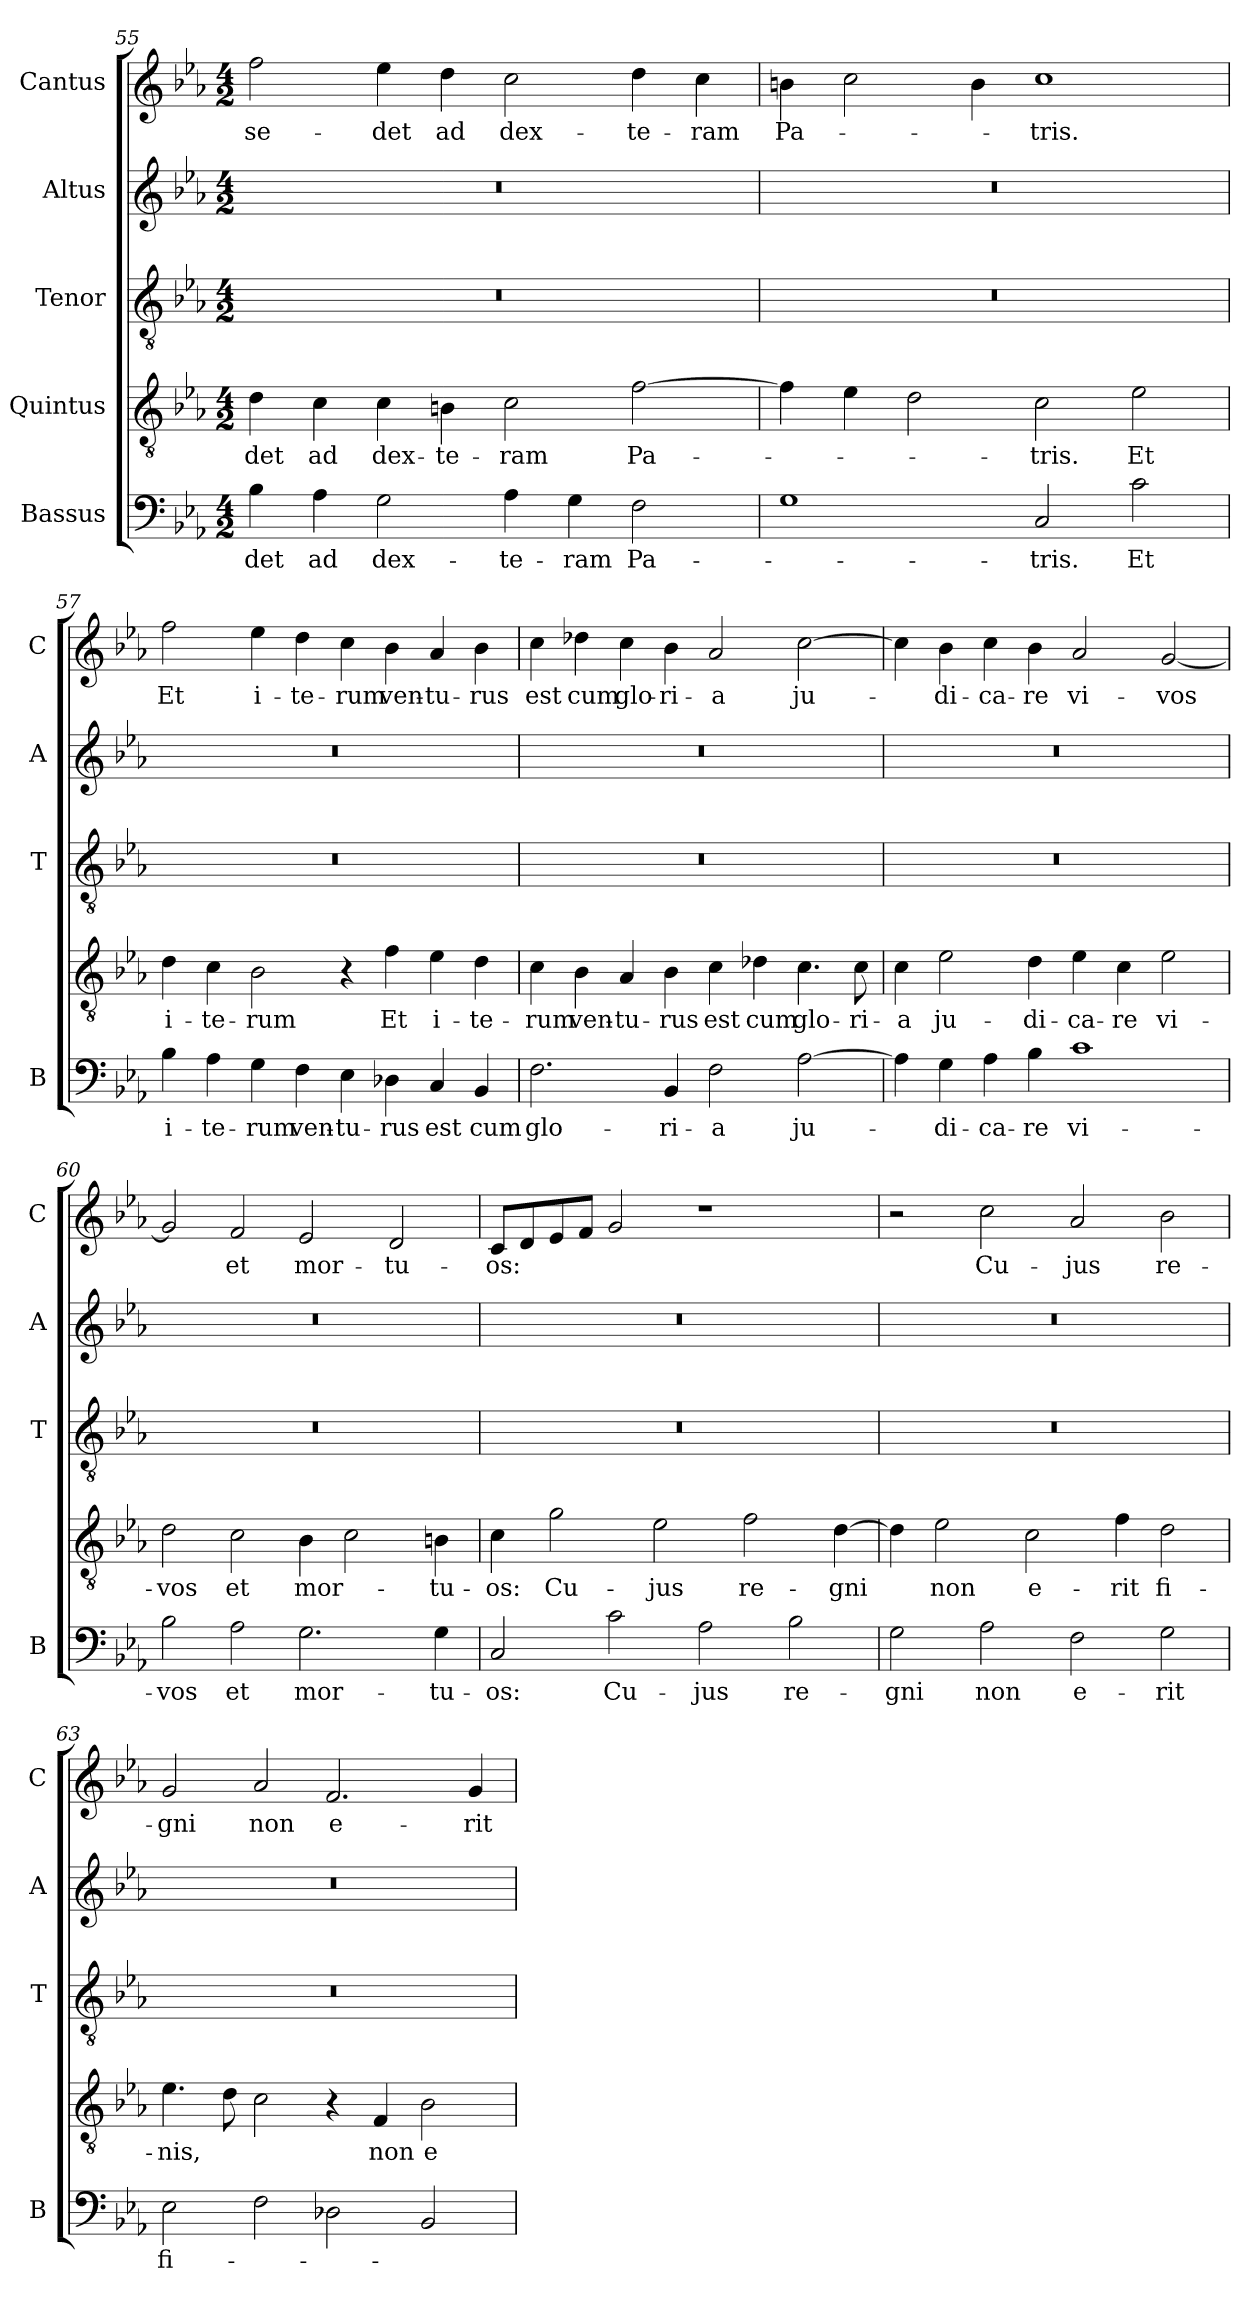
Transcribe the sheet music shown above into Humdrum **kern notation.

**kern	**text	**kern	**text	**kern	**kern	**kern	**text
*part5	*part5	*part4	*part4	*part3	*part2	*part1	*part1
*staff5	*staff5	*staff4	*staff4	*staff3	*staff2	*staff1	*staff1
*I"Bassus	*	*I"Quintus	*	*I"Tenor	*I"Altus	*I"Cantus	*
*I'B	*	*	*	*I'T	*I'A	*I'C	*
*clefF4	*	*clefGv2	*	*clefGv2	*clefG2	*clefG2	*
*k[b-e-a-]	*	*k[b-e-a-]	*	*k[b-e-a-]	*k[b-e-a-]	*k[b-e-a-]	*
*E-:	*	*E-:	*	*E-:	*E-:	*E-:	*
*M4/2	*	*M4/2	*	*M4/2	*M4/2	*M4/2	*
=55	=55	=55	=55	=55	=55	=55	=55
!	!LO:LY:b	!	!LO:LY:b	!	!	!	!LO:LY:b
4B-\	-det	4d\	-det	0r	0r	2ff\	se-
!	!LO:LY:b	!	!LO:LY:b	!	!	!	!
4A-\	ad	4c\	ad	.	.	.	.
!	!LO:LY:b	!	!LO:LY:b	!	!	!	!LO:LY:b
2G\	dex-	4c\	dex-	.	.	4ee-\	-det
!	!	!	!LO:LY:b	!	!	!	!LO:LY:b
.	.	4Bn\	-te-	.	.	4dd\	ad
!	!LO:LY:b	!	!LO:LY:b	!	!	!	!LO:LY:b
4A-\	-te-	2c\	-ram	.	.	2cc\	dex-
!	!LO:LY:b	!	!	!	!	!	!
4G\	-ram	.	.	.	.	.	.
!	!LO:LY:b	!	!LO:LY:b	!	!	!	!LO:LY:b
2F\	Pa-	[2f\	Pa-	.	.	4dd\	-te-
!	!	!	!	!	!	!	!LO:LY:b
.	.	.	.	.	.	4cc\	-ram
=56	=56	=56	=56	=56	=56	=56	=56
!	!	!	!	!	!	!	!LO:LY:b
1G	.	4f\]	.	0r	0r	4bn\	Pa-
.	.	4e-\	.	.	.	2cc\	.
.	.	2d\	.	.	.	.	.
.	.	.	.	.	.	4b\	.
!	!LO:LY:b	!	!LO:LY:b	!	!	!	!LO:LY:b
2C/	-tris.	2c\	-tris.	.	.	1cc	-tris.
!	!LO:LY:b	!	!LO:LY:b	!	!	!	!
2c\	Et	2e-\	Et	.	.	.	.
!!LO:PB:g=z
=57	=57	=57	=57	=57	=57	=57	=57
!	!LO:LY:b	!	!LO:LY:b	!	!	!	!LO:LY:b
4B-\	i-	4d\	i-	0r	0r	2ff\	Et
!	!LO:LY:b	!	!LO:LY:b	!	!	!	!
4A-\	-te-	4c\	-te-	.	.	.	.
!	!LO:LY:b	!	!LO:LY:b	!	!	!	!LO:LY:b
4G\	-rum	2B-\	-rum	.	.	4ee-\	i-
!	!LO:LY:b	!	!	!	!	!	!LO:LY:b
4F\	ven-	.	.	.	.	4dd\	-te-
!	!LO:LY:b	!	!	!	!	!	!LO:LY:b
4E-\	-tu-	4r	.	.	.	4cc\	-rum
!	!LO:LY:b	!	!LO:LY:b	!	!	!	!LO:LY:b
4D-X\	-rus	4f\	Et	.	.	4b-\	ven-
!	!LO:LY:b	!	!LO:LY:b	!	!	!	!LO:LY:b
4C/	est	4e-\	i-	.	.	4a-/	-tu-
!	!LO:LY:b	!	!LO:LY:b	!	!	!	!LO:LY:b
4BB-/	cum	4d\	-te-	.	.	4b-\	-rus
=58	=58	=58	=58	=58	=58	=58	=58
!	!LO:LY:b	!	!LO:LY:b	!	!	!	!LO:LY:b
2.F\	glo-	4c\	-rum	0r	0r	4cc\	est
!	!	!	!LO:LY:b	!	!	!	!LO:LY:b
.	.	4B-\	ven-	.	.	4dd-X\	cum
!	!	!	!LO:LY:b	!	!	!	!LO:LY:b
.	.	4A-/	-tu-	.	.	4cc\	glo-
!	!LO:LY:b	!	!LO:LY:b	!	!	!	!LO:LY:b
4BB-/	-ri-	4B-\	-rus	.	.	4b-\	-ri-
!	!LO:LY:b	!	!LO:LY:b	!	!	!	!LO:LY:b
2F\	-a	4c\	est	.	.	2a-/	-a
!	!	!	!LO:LY:b	!	!	!	!
.	.	4d-X\	cum	.	.	.	.
!	!LO:LY:b	!	!LO:LY:b	!	!	!	!LO:LY:b
[2A-\	ju-	4.c\	glo-	.	.	[2cc\	ju-
!	!	!	!LO:LY:b	!	!	!	!
.	.	8c\	-ri-	.	.	.	.
=59	=59	=59	=59	=59	=59	=59	=59
!	!	!	!LO:LY:b	!	!	!	!
4A-\]	.	4c\	-a	0r	0r	4cc\]	.
!	!LO:LY:b	!	!LO:LY:b	!	!	!	!LO:LY:b
4G\	-di-	2e-\	ju-	.	.	4b-\	-di-
!	!LO:LY:b	!	!	!	!	!	!LO:LY:b
4A-\	-ca-	.	.	.	.	4cc\	-ca-
!	!LO:LY:b	!	!LO:LY:b	!	!	!	!LO:LY:b
4B-\	-re	4d\	-di-	.	.	4b-\	-re
!	!LO:LY:b	!	!LO:LY:b	!	!	!	!LO:LY:b
1c	vi-	4e-\	-ca-	.	.	2a-/	vi-
!	!	!	!LO:LY:b	!	!	!	!
.	.	4c\	-re	.	.	.	.
!	!	!	!LO:LY:b	!	!	!	!LO:LY:b
.	.	2e-\	vi-	.	.	[2g/	-vos
=60	=60	=60	=60	=60	=60	=60	=60
!	!LO:LY:b	!	!LO:LY:b	!	!	!	!
2B-\	-vos	2d\	-vos	0r	0r	2g/]	.
!	!LO:LY:b	!	!LO:LY:b	!	!	!	!LO:LY:b
2A-\	et	2c\	et	.	.	2f/	et
!	!LO:LY:b	!	!LO:LY:b	!	!	!	!LO:LY:b
2.G\	mor-	4B-\	mor-	.	.	2e-/	mor-
.	.	2c\	.	.	.	.	.
!	!	!	!	!	!	!	!LO:LY:b
.	.	.	.	.	.	2d/	-tu-
!	!LO:LY:b	!	!LO:LY:b	!	!	!	!
4G\	-tu-	4Bn\	-tu-	.	.	.	.
!!LO:LB:g=z
=61	=61	=61	=61	=61	=61	=61	=61
!	!LO:LY:b	!	!LO:LY:b	!	!	!	!LO:LY:b
2C/	-os:	4c\	-os:	0r	0r	8c/L	-os:
.	.	.	.	.	.	8d/	.
!	!	!	!LO:LY:b	!	!	!	!
.	.	2g\	Cu-	.	.	8e-/	.
.	.	.	.	.	.	8f/J	.
!	!LO:LY:b	!	!	!	!	!	!
2c\	Cu-	.	.	.	.	2g/	.
!	!	!	!LO:LY:b	!	!	!	!
.	.	2e-\	-jus	.	.	.	.
!	!LO:LY:b	!	!	!	!	!	!
2A-\	-jus	.	.	.	.	1r	.
!	!	!	!LO:LY:b	!	!	!	!
.	.	2f\	re-	.	.	.	.
!	!LO:LY:b	!	!	!	!	!	!
2B-\	re-	.	.	.	.	.	.
!	!	!	!LO:LY:b	!	!	!	!
.	.	[4d\	-gni	.	.	.	.
=62	=62	=62	=62	=62	=62	=62	=62
!	!LO:LY:b	!	!	!	!	!	!
2G\	-gni	4d\]	.	0r	0r	2r	.
!	!	!	!LO:LY:b	!	!	!	!
.	.	2e-\	non	.	.	.	.
!	!LO:LY:b	!	!	!	!	!	!LO:LY:b
2A-\	non	.	.	.	.	2cc\	Cu-
!	!	!	!LO:LY:b	!	!	!	!
.	.	2c\	e-	.	.	.	.
!	!LO:LY:b	!	!	!	!	!	!LO:LY:b
2F\	e-	.	.	.	.	2a-/	-jus
!	!	!	!LO:LY:b	!	!	!	!
.	.	4f\	-rit	.	.	.	.
!	!LO:LY:b	!	!LO:LY:b	!	!	!	!LO:LY:b
2G\	-rit	2d\	fi-	.	.	2b-\	re-
=63	=63	=63	=63	=63	=63	=63	=63
!	!LO:LY:b	!	!LO:LY:b	!	!	!	!LO:LY:b
2E-\	fi-	4.e-\	-nis,	0r	0r	2g/	-gni
.	.	8d\	.	.	.	.	.
!	!	!	!	!	!	!	!LO:LY:b
2F\	.	2c\	.	.	.	2a-/	non
!	!	!	!	!	!	!	!LO:LY:b
2D-X\	.	4r	.	.	.	2.f/	e-
!	!	!	!LO:LY:b	!	!	!	!
.	.	4F/	non	.	.	.	.
!	!	!	!LO:LY:b	!	!	!	!
2BB-/	.	2B-\	e-	.	.	.	.
!	!	!	!	!	!	!	!LO:LY:b
.	.	.	.	.	.	4g/	-rit
=	=	=	=	=	=	=	=
*-	*-	*-	*-	*-	*-	*-	*-
